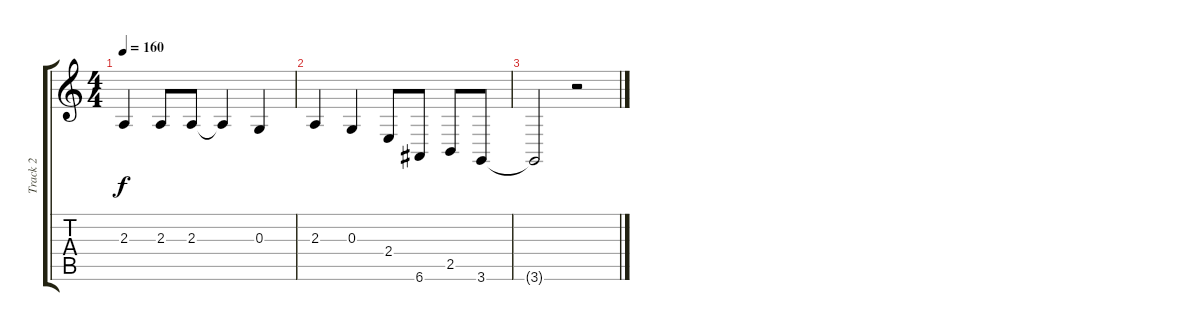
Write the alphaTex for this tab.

\track ("Track 2" "Track 2") {instrument cello}
\staff {score tabs}
\tuning (E4 B3 G3 D3 A2 E2) {hide}
\ts (4 4)
\tempo 160
\clef g2
\ks c
2.3.4{dy f} 2.3.8 2.3.8 2.3{t}.4 0.3.4 |
2.3.4 0.3.4 2.4.8 6.6.8 2.5.8 3.6.8 |
3.6{t}.2 r.2
